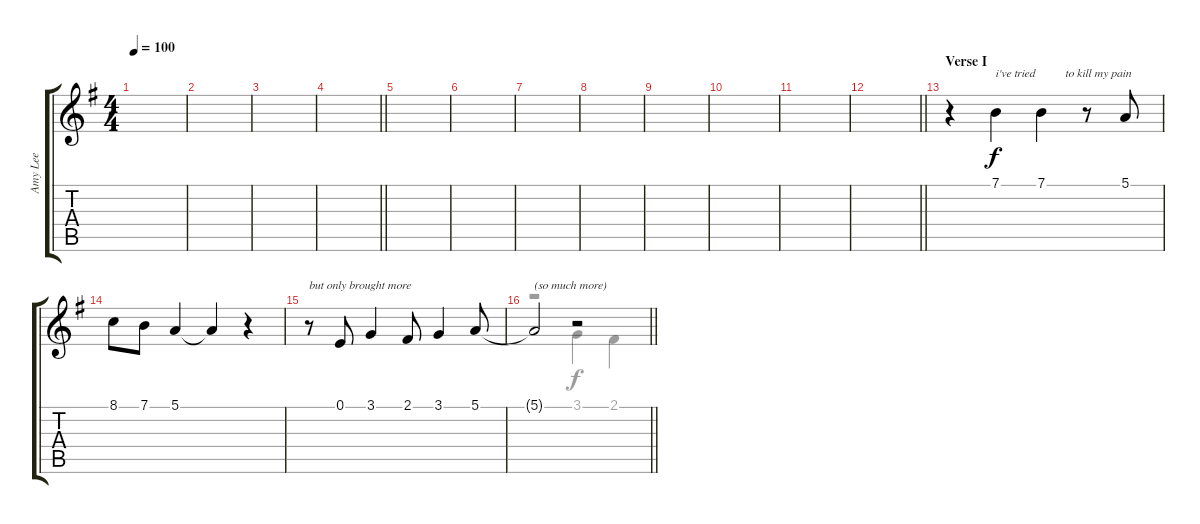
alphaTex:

\track ("Amy Lee" "Amy Lee") {instrument oboe}
\staff {score tabs}
\tuning (E4 B3 G3 D3 A2 E2) {hide}
\voice
\ts (4 4)
\tempo 100
\clef g2
\ks g
|
|
|
\barLineRight lightlight
|
|
|
|
|
|
|
|
\barLineRight lightlight
|
\section ("" "Verse I")
r.4 7.1.4{txt "i've tried          to kill my pain"} 7.1.4 r.8 5.1.8 |
8.1.8 7.1.8 5.1.4 5.1{t}.4 r.4 |
r.8{txt "but only brought more"} 0.1.8 3.1.4 2.1.8 3.1.4 5.1.8 |
\barLineRight lightlight
5.1{t}.2{txt "(so much more)"} r.2
\voice
\clef g2
\ottava regular
\simile none
\ks g
|
|
|
\barLineRight lightlight
|
|
|
|
|
|
|
|
\barLineRight lightlight
|
|
|
|
\barLineRight lightlight
r.2 3.1.4 2.1.4
